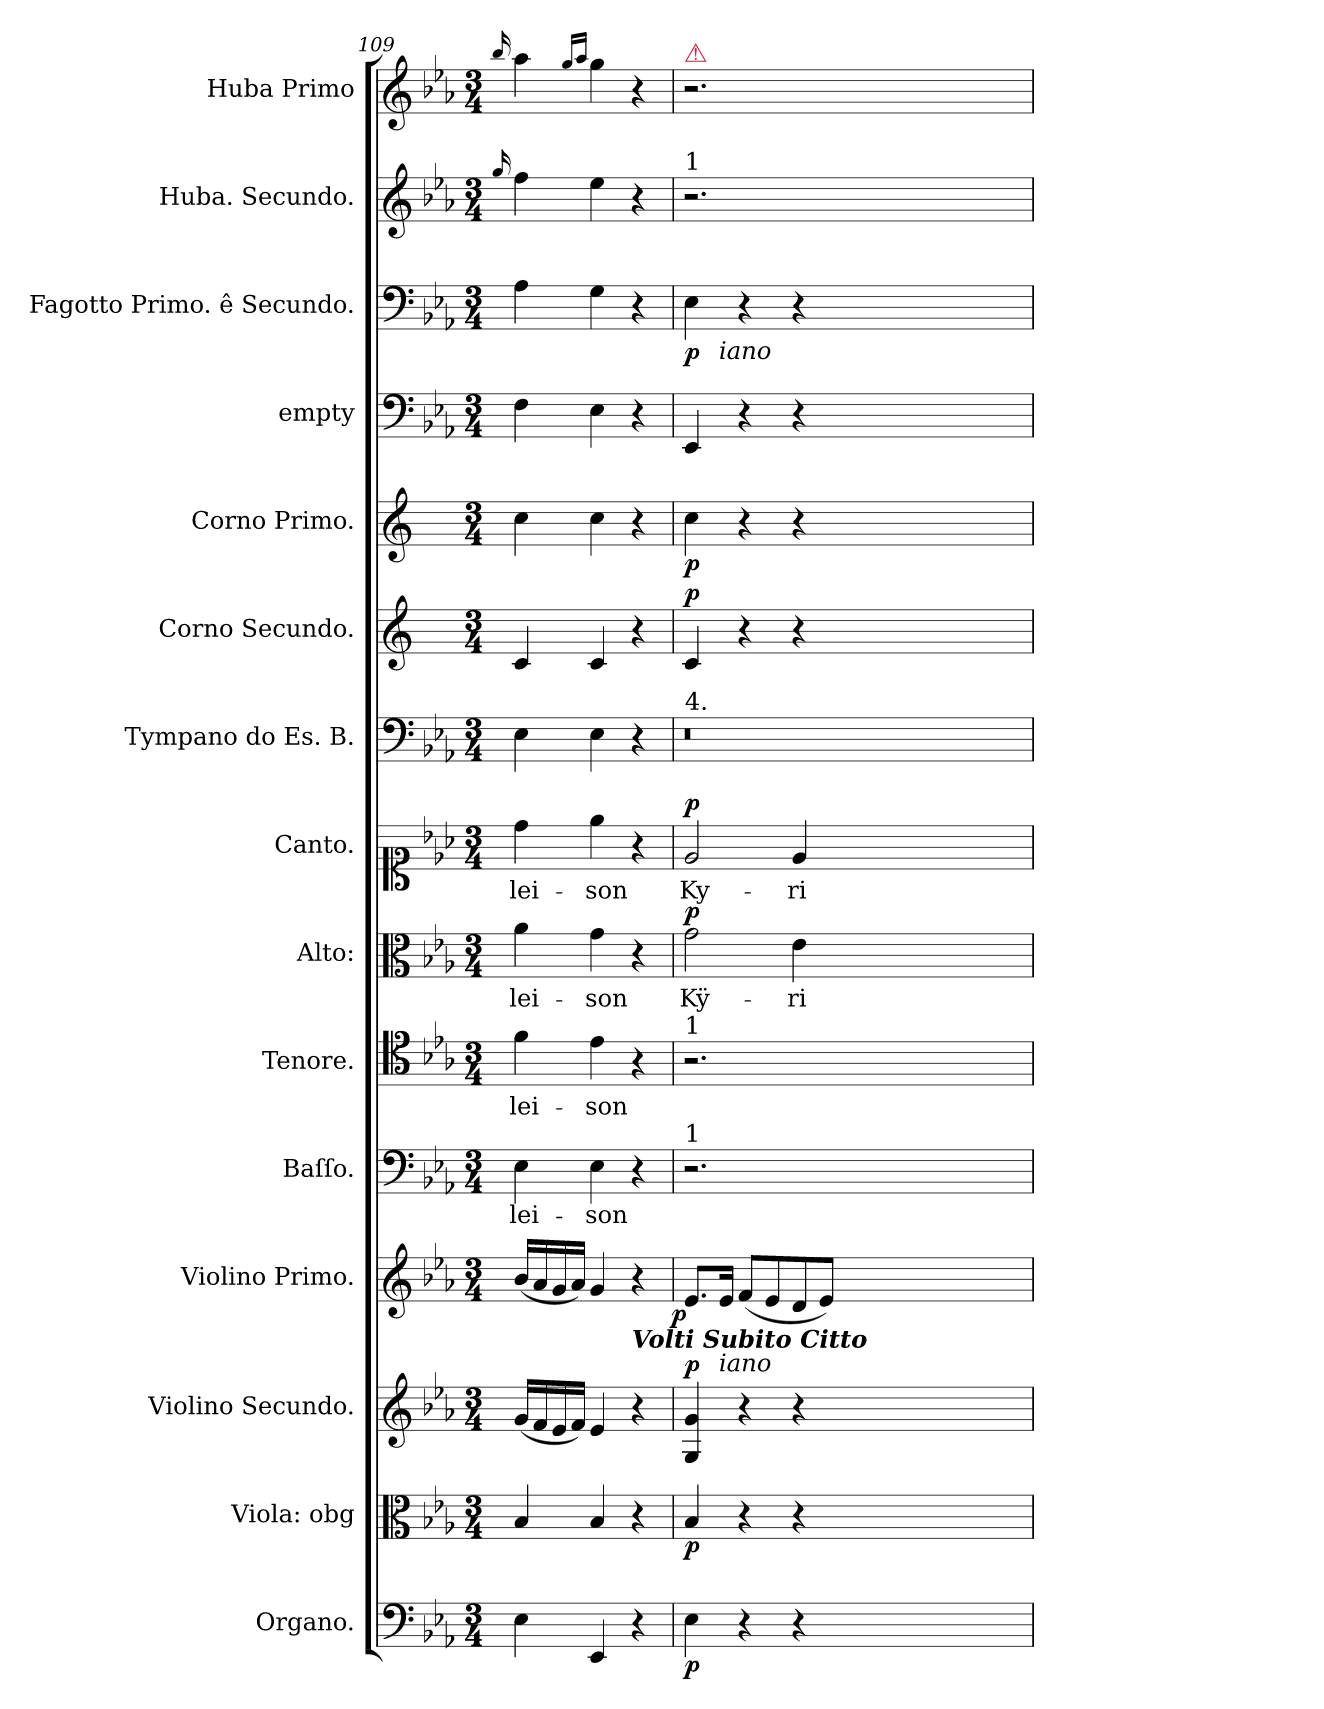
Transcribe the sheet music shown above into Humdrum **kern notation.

**kern	**dynam	**kern	**dynam	**kern	**dynam	**kern	**dynam	**kern	**text	**kern	**text	**kern	**text	**dynam	**kern	**text	**dynam	**kern	**kern	**dynam	**kern	**dynam	**kern	**kern	**dynam	**kern	**kern
*part15	*part15	*part14	*part14	*part13	*part13	*part12	*part12	*part11	*part11	*part10	*part10	*part9	*part9	*part9	*part8	*part8	*part8	*part7	*part6	*part6	*part5	*part5	*part4	*part3	*part3	*part2	*part1
*staff15	*staff15	*staff14	*staff14	*staff13	*staff13	*staff12	*staff12	*staff11	*staff11	*staff10	*staff10	*staff9	*staff9	*staff9	*staff8	*staff8	*staff8	*staff7	*staff6	*staff6	*staff5	*staff5	*staff4	*staff3	*staff3	*staff2	*staff1
*I"Organo.	*	*I"Viola: obg	*	*I"Violino Secundo.	*	*I"Violino Primo.	*	*I"Baſſo.	*	*I"Tenore.	*	*I"Alto:	*	*	*I"Canto.	*	*	*I"Tympano do Es. B.	*I"Corno Secundo.	*	*I"Corno Primo.	*	*I"empty	*I"Fagotto Primo. ê Secundo.	*	*I"Huba. Secundo.	*I"Huba Primo
*I'org	*	*I'vla	*	*	*	*I'vl I	*	*I'B	*	*I'T	*	*I'A	*	*	*I'C	*	*	*	*	*	*I'cor I	*	*	*	*	*	*
*clefF4	*	*clefC3	*	*clefG2	*	*clefG2	*	*clefF4	*	*clefC4	*	*clefC3	*	*	*clefC1	*	*	*clefF4	*clefG2	*	*clefG2	*	*clefF4	*clefF4	*	*clefG2	*clefG2
*	*	*	*	*	*	*	*	*	*	*	*	*	*	*	*	*	*	*	*ITrd5c9	*	*ITrd5c9	*	*	*	*	*	*
*k[b-e-a-]	*	*k[b-e-a-]	*	*k[b-e-a-]	*	*k[b-e-a-]	*	*k[b-e-a-]	*	*k[b-e-a-]	*	*k[b-e-a-]	*	*	*k[b-e-a-]	*	*	*k[b-e-a-]	*k[b-e-a-]	*	*k[b-e-a-]	*	*k[b-e-a-]	*k[b-e-a-]	*	*k[b-e-a-]	*k[b-e-a-]
*E-:	*	*E-:	*	*E-:	*	*E-:	*	*E-:	*	*E-:	*	*E-:	*	*	*E-:	*	*	*E-:	*E-:	*	*E-:	*	*	*	*	*E-:	*E-:
*M3/4	*	*M3/4	*	*M3/4	*	*M3/4	*	*M3/4	*	*M3/4	*	*M3/4	*	*	*M3/4	*	*	*M3/4	*M3/4	*	*M3/4	*	*M3/4	*M3/4	*	*M3/4	*M3/4
=109	=109	=109	=109	=109	=109	=109	=109	=109	=109	=109	=109	=109	=109	=109	=109	=109	=109	=109	=109	=109	=109	=109	=109	=109	=109	=109	=109
.	.	.	.	.	.	.	.	.	.	.	.	.	.	.	.	.	.	.	.	.	.	.	.	.	.	16qqgg/	16qqbb-/
4E-\	.	4B-/	.	(<16g/LL	.	(<16b-/LL	.	4E-\	-lei-	4f\	-lei-	4a-\	-lei-	.	4dd\	-lei-	.	4E-\	4E-/	.	4e-\	.	4F\	4A-\	.	4ff\	4aa-\
.	.	.	.	16f/	.	16a-/	.	.	.	.	.	.	.	.	.	.	.	.	.	.	.	.	.	.	.	.	.
.	.	.	.	16e-/	.	16g/	.	.	.	.	.	.	.	.	.	.	.	.	.	.	.	.	.	.	.	.	.
.	.	.	.	16f/JJ)	.	16a-/JJ)	.	.	.	.	.	.	.	.	.	.	.	.	.	.	.	.	.	.	.	.	.
.	.	.	.	.	.	.	.	.	.	.	.	.	.	.	.	.	.	.	.	.	.	.	.	.	.	.	16qqgg/LL
.	.	.	.	.	.	.	.	.	.	.	.	.	.	.	.	.	.	.	.	.	.	.	.	.	.	.	16qqaa-/JJ
4EE-/	.	4B-/	.	4e-/	.	4g/	.	4E-\	-son	4e-\	-son	4g\	-son	.	4ee-\	-son	.	4E-\	4E-/	.	4e-\	.	4E-\	4G\	.	4ee-\	4gg\
!	!	!	!	!	!	!LO:TX:b:Bi:t=Volti Subito Citto	!	!	!	!	!	!	!	!	!	!	!	!	!	!	!	!	!	!	!	!	!
4r	.	4r	.	4r	.	4r	.	4r	.	4r	.	4r	.	.	4r	.	.	4r	4r	.	4r	.	4r	4r	.	4r	4r
=110	=110	=110	=110	=110	=110	=110	=110	=110	=110	=110	=110	=110	=110	=110	=110	=110	=110	=110	=110	=110	=110	=110	=110	=110	=110	=110	=110
!	!	!	!	!	!	!	!	!	!	!	!	!	!	!	!	!	!	!	!	!	!	!	!	!	!	!	!LO:TX:a:color=crimson:t=⚠
!	!	!	!	!	!	!	!	!	!	!	!	!	!	!	!	!	!	!	!	!	!	!	!	!	!	!LO:TX:a:t=1	!
!	!	!	!	!	!	!	!	!	!	!	!	!	!	!	!	!	!	!LO:TX:a:t=4.	!	!	!	!	!	!	!	!	!
!	!	!	!	!	!	!	!	!	!	!LO:TX:a:t=1	!	!	!	!	!	!	!	!	!	!	!	!	!	!	!	!	!
!	!	!	!	!	!	!	!	!LO:TX:a:t=1	!	!	!	!	!	!	!	!	!	!	!	!	!	!	!	!	!	!	!
!	!	!	!	!	!LO:DY:a:t=%s iano	!	!LO:DY:b:rj	!	!	!	!	!	!	!LO:DY:b	!	!	!LO:DY:a	!	!	!LO:DY:a	!	!	!	!	!LO:DY:b:t=%s iano	!	!
4E-\	p	4B-/	p	4G/ 4g/	p	8.e-/L	p	2.r	.	2.r	.	2g\	Kÿ-	p	2e-/	Ky-	p	0.r	4E-/	p	4e-\	p	4EE-/	4E-\	p	2.r	2.r
.	.	.	.	.	.	16e-/Jk	.	.	.	.	.	.	.	.	.	.	.	.	.	.	.	.	.	.	.	.	.
4r	.	4r	.	4r	.	(<8f/L	.	.	.	.	.	.	.	.	.	.	.	.	4r	.	4r	.	4r	4r	.	.	.
.	.	.	.	.	.	8e-/	.	.	.	.	.	.	.	.	.	.	.	.	.	.	.	.	.	.	.	.	.
4r	.	4r	.	4r	.	8d/	.	.	.	.	.	4e-\	-ri-	.	4e-/	-ri-	.	.	4r	.	4r	.	4r	4r	.	.	.
.	.	.	.	.	.	8e-/J)	.	.	.	.	.	.	.	.	.	.	.	.	.	.	.	.	.	.	.	.	.
0ryy	.	0ryy	.	0ryy	.	0ryy	.	0ryy	.	0ryy	.	0ryy	.	.	0ryy	.	.	.	0ryy	.	0ryy	.	0ryy	0ryy	.	0ryy	0ryy
4ryy	.	4ryy	.	4ryy	.	4ryy	.	4ryy	.	4ryy	.	4ryy	.	.	4ryy	.	.	.	4ryy	.	4ryy	.	4ryy	4ryy	.	4ryy	4ryy
=	=	=	=	=	=	=	=	=	=	=	=	=	=	=	=	=	=	=	=	=	=	=	=	=	=	=	=
*-	*-	*-	*-	*-	*-	*-	*-	*-	*-	*-	*-	*-	*-	*-	*-	*-	*-	*-	*-	*-	*-	*-	*-	*-	*-	*-	*-
